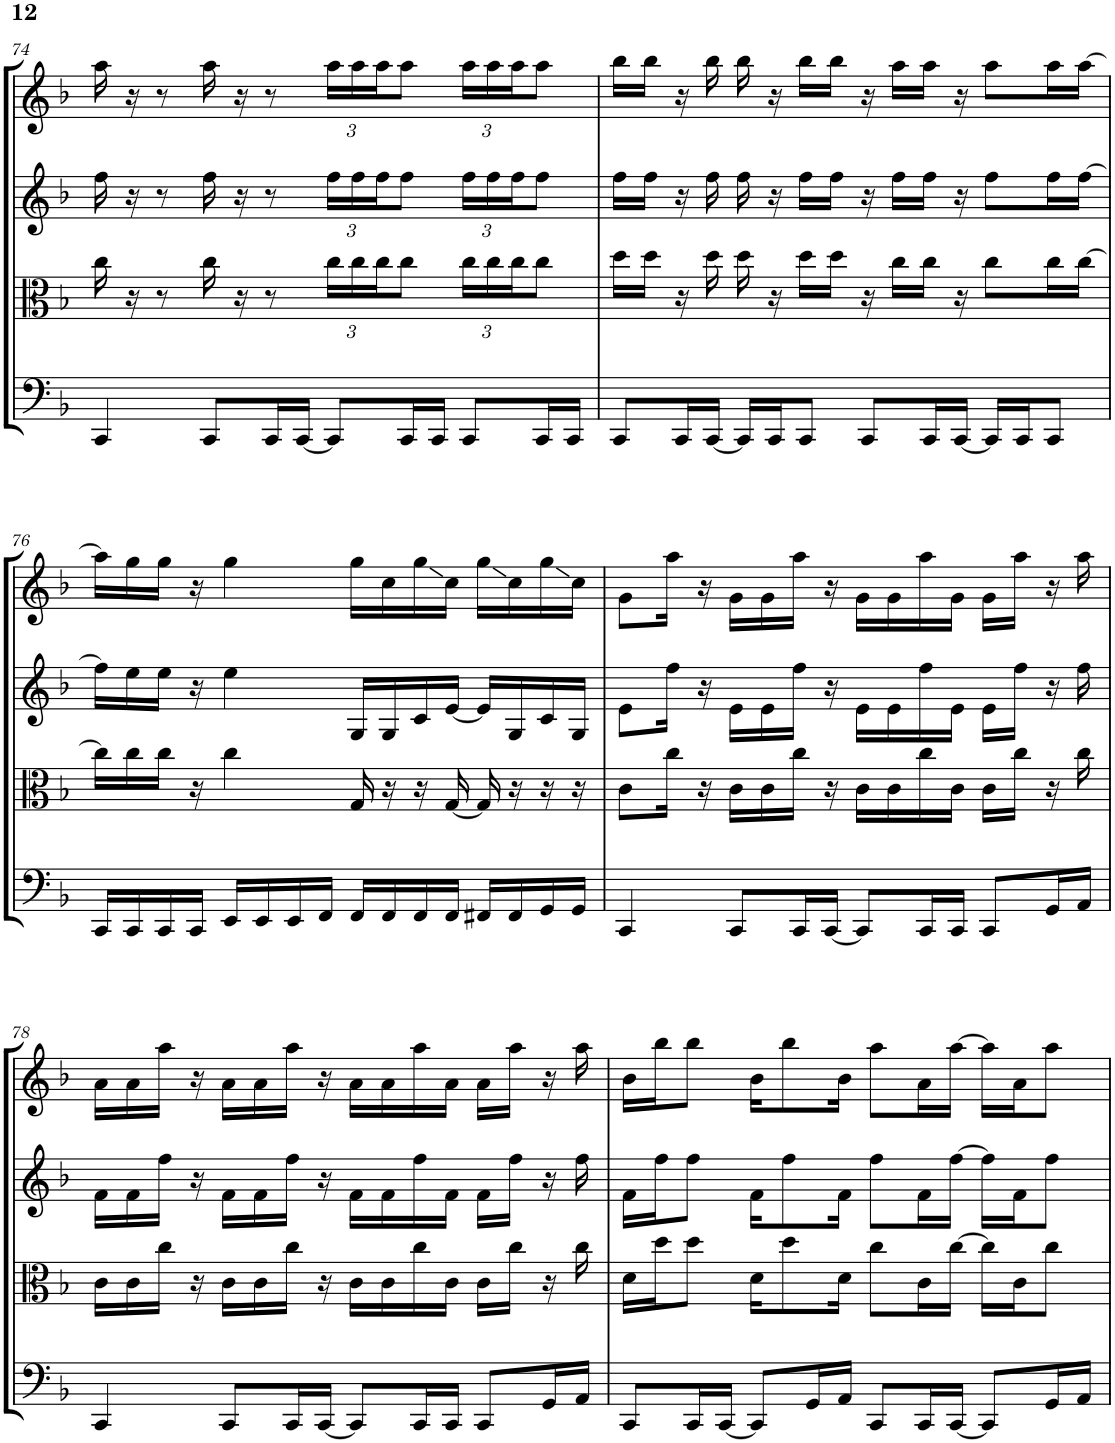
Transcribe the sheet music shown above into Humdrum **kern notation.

**kern	**kern	**kern	**kern
*part4	*part3	*part2	*part1
*staff4	*staff3	*staff2	*staff1
*I"Violoncello	*I"Viola	*I"Violin II	*I"Violin I
*I'Vc	*I'Vla	*I'Vln	*I'Vln
!!LO:PB:g=z
*clefF4	*clefC3	*clefG2	*clefG2
*k[b-]	*k[b-]	*k[b-]	*k[b-]
*M4/4	*M4/4	*M4/4	*M4/4
=74	=74	=74	=74
4CC/	16cc\	16ff\	16aa\
.	16r	16r	16r
.	8r	8r	8r
8CC/L	16cc\	16ff\	16aa\
.	16r	16r	16r
16CC/L	8r	8r	8r
[16CC/JJ	.	.	.
*	*Xbrackettup	*Xbrackettup	*Xbrackettup
8CC/L]	24cc\LL	24ff\LL	24aa\LL
.	24cc\	24ff\	24aa\
.	24cc\J	24ff\J	24aa\J
16CC/L	8cc\J	8ff\J	8aa\J
16CC/JJ	.	.	.
8CC/L	24cc\LL	24ff\LL	24aa\LL
.	24cc\	24ff\	24aa\
.	24cc\J	24ff\J	24aa\J
16CC/L	8cc\J	8ff\J	8aa\J
16CC/JJ	.	.	.
=75	=75	=75	=75
8CC/L	16dd\LL	16ff\LL	16bb-\LL
.	16dd\JJ	16ff\JJ	16bb-\JJ
16CC/L	16r	16r	16r
[16CC/JJ	16dd\	16ff\	16bb-\
16CC/LL]	16dd\	16ff\	16bb-\
16CC/J	16r	16r	16r
8CC/J	16dd\LL	16ff\LL	16bb-\LL
.	16dd\JJ	16ff\JJ	16bb-\JJ
8CC/L	16r	16r	16r
.	16cc\LL	16ff\LL	16aa\LL
16CC/L	16cc\JJ	16ff\JJ	16aa\JJ
[16CC/JJ	16r	16r	16r
16CC/LL]	8cc\L	8ff\L	8aa\L
16CC/J	.	.	.
8CC/J	16cc\L	16ff\L	16aa\L
.	[16cc\JJ	[16ff\JJ	[16aa\JJ
!!LO:LB:g=z
=76	=76	=76	=76
16CC/LL	16cc\LL]	16ff\LL]	16aa\LL]
16CC/	16cc\	16ee\	16gg\
16CC/	16cc\JJ	16ee\JJ	16gg\JJ
16CC/JJ	16r	16r	16r
16EE/LL	4cc\	4ee\	4gg\
16EE/	.	.	.
16EE/	.	.	.
16FF/JJ	.	.	.
16FF/LL	16G/	16G/LL	16gg\LL
16FF/	16r	16G/	16cc\
16FF/	16r	16c/	16gg\
16FF/JJ	[16G/	[16e/JJ	16cc\JJ
16FF#X/LL	16G/]	16e/LL]	16gg\LL
16FF#/	16r	16G/	16cc\
16GG/	16r	16c/	16gg\
16GG/JJ	16r	16G/JJ	16cc\JJ
=77	=77	=77	=77
4CC/	8c\L	8e\L	8g\L
.	16cc\Jk	16ff\Jk	16aa\Jk
.	16r	16r	16r
8CC/L	16c\LL	16e\LL	16g\LL
.	16c\	16e\	16g\
16CC/L	16cc\JJ	16ff\JJ	16aa\JJ
[16CC/JJ	16r	16r	16r
8CC/L]	16c\LL	16e\LL	16g\LL
.	16c\	16e\	16g\
16CC/L	16cc\	16ff\	16aa\
16CC/JJ	16c\JJ	16e\JJ	16g\JJ
8CC/L	16c\LL	16e\LL	16g\LL
.	16cc\JJ	16ff\JJ	16aa\JJ
16GG/L	16r	16r	16r
16AA/JJ	16cc\	16ff\	16aa\
!!LO:LB:g=z
=78	=78	=78	=78
4CC/	16c\LL	16f\LL	16a\LL
.	16c\	16f\	16a\
.	16cc\JJ	16ff\JJ	16aa\JJ
.	16r	16r	16r
8CC/L	16c\LL	16f\LL	16a\LL
.	16c\	16f\	16a\
16CC/L	16cc\JJ	16ff\JJ	16aa\JJ
[16CC/JJ	16r	16r	16r
8CC/L]	16c\LL	16f\LL	16a\LL
.	16c\	16f\	16a\
16CC/L	16cc\	16ff\	16aa\
16CC/JJ	16c\JJ	16f\JJ	16a\JJ
8CC/L	16c\LL	16f\LL	16a\LL
.	16cc\JJ	16ff\JJ	16aa\JJ
16GG/L	16r	16r	16r
16AA/JJ	16cc\	16ff\	16aa\
=79	=79	=79	=79
8CC/L	16d\LL	16f\LL	16b-\LL
.	16dd\J	16ff\J	16bb-\J
16CC/L	8dd\J	8ff\J	8bb-\J
[16CC/JJ	.	.	.
8CC/L]	16d\KL	16f\KL	16b-\KL
.	8dd\	8ff\	8bb-\
16GG/L	.	.	.
16AA/JJ	16d\Jk	16f\Jk	16b-\Jk
8CC/L	8cc\L	8ff\L	8aa\L
16CC/L	16c\L	16f\L	16a\L
[16CC/JJ	[16cc\JJ	[16ff\JJ	[16aa\JJ
8CC/L]	16cc\LL]	16ff\LL]	16aa\LL]
.	16c\J	16f\J	16a\J
16GG/L	8cc\J	8ff\J	8aa\J
16AA/JJ	.	.	.
=	=	=	=
*-	*-	*-	*-
